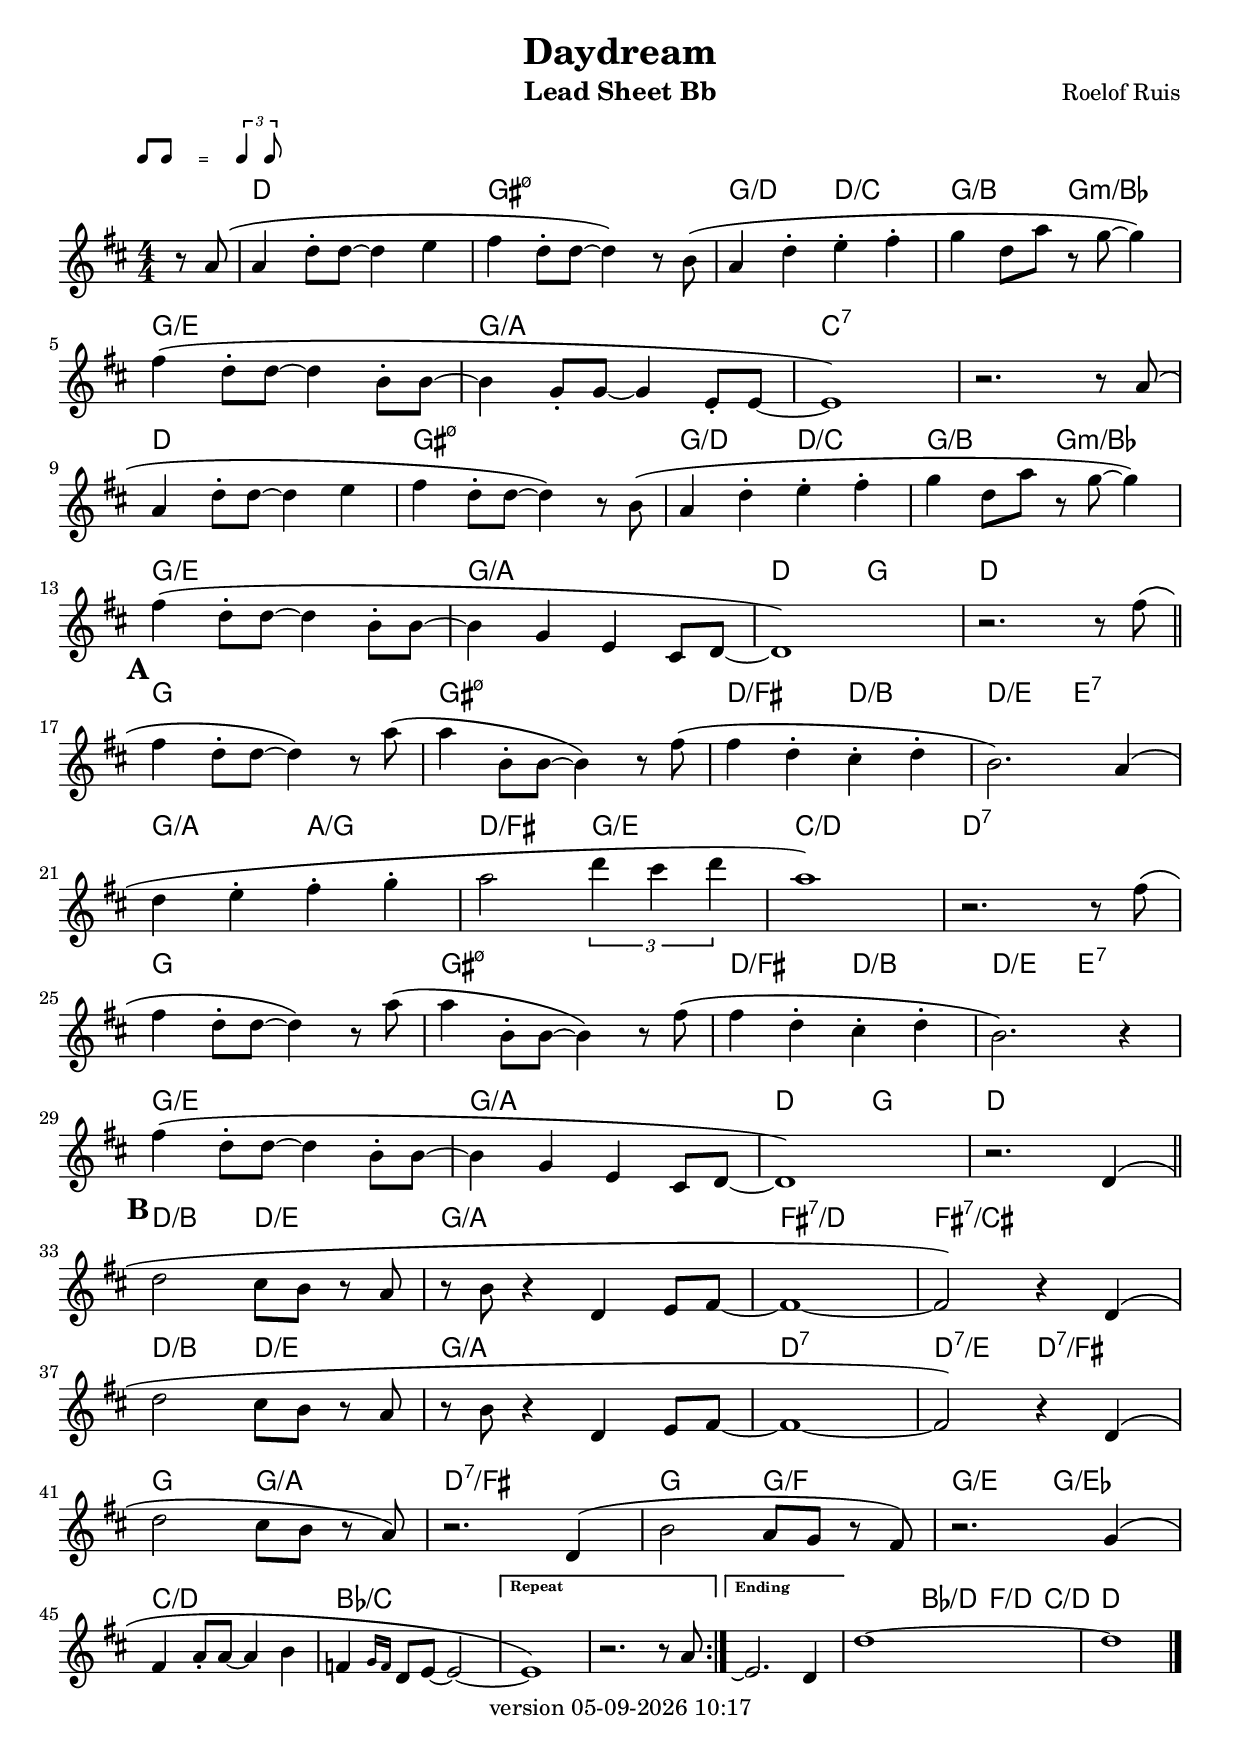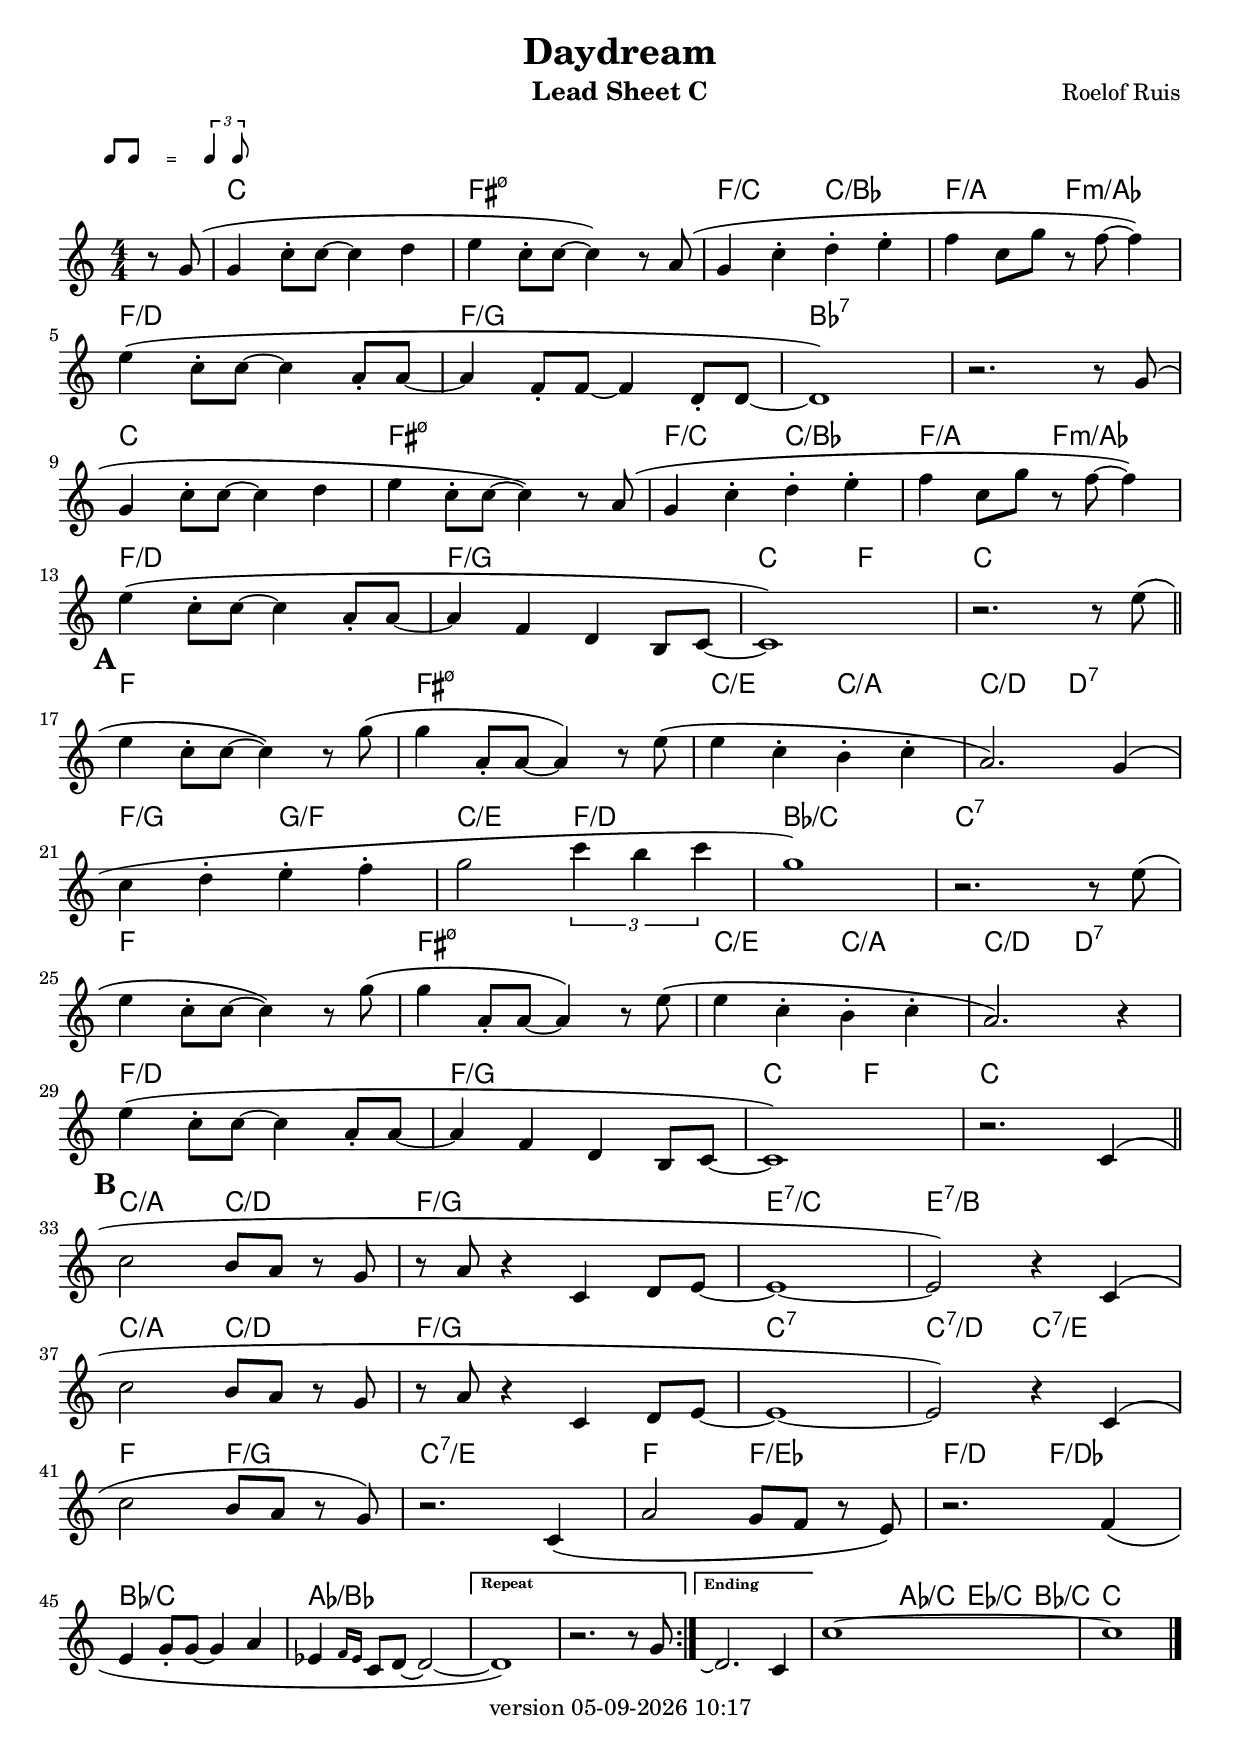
\version "2.24"
% -*- output: ./;

\include "swing.ly"

doubleQuaver = \markup \rhythm { 8[ 8] }
tupletII = \markup \rhythm { \tuplet 3/2 { 4 8 } }

chordmusic = \chordmode {
  \set chordChanges = ##t
  
  \partial 4 s4 |
  c1 |
  fis:m7.5- |
  f2/c c/bes |
  f/a f:m/as |
  f1/d |
  f/g |
  bes1:7 |
  bes:7 |
  
  c1 |
  fis:m7.5- |
  f2/c c/bes |
  f/a f:m/as |
  f1/d |
  f/g |
  c2 f2 |
  c1 |
  
  \mark \default
  
  f1 |
  fis:m7.5- |
  c2/e c/a |
  c2/d d2:7 |
  
  f2/g g/f |
  c/e f/d |
  bes1/c |
  c:7 |
  
  f1 |
  fis:m7.5- |
  c2/e c/a |
  c/d d:7 |
  
  f1/d |
  f/g |
  c2 f |
  c1 |
  
  \mark \default
  
  c2/a c/d |
  f1/g |
  e:7/c |
  e:7/b |
  
  c2/a c/d |
  f1/g |
  c:7 |
  c2:7/d c:7/e |
  
  f2 f/g |
  c1:7/e |
  f2 f/es |
  f/d f/des |
  
  bes1/c |
  as1/bes |
  as1/bes |
  as1/bes |

  as1/bes |
  as4/bes as4/c es4/c bes/c |
  c1 |
  
}


voltaRepeat = \markup { \text \bold "Repeat" }
voltaEnding = \markup { \text \bold "Ending" }

melody = \relative c'' {
  \key c \major
  \numericTimeSignature
  \tweak font-size -2
  \textMark \markup \pad-around #1 { \doubleQuaver = \tupletII }
  \clef treble
  
  \partial 4 r8 g8\( |
  g4 c8-. c8~ c4 d4 |
  e4 c8-. c8~ c4\) r8 a8\( |
  g4 c-. d-. e-. |
  f4 c8 g'8 r8 f8~ f4\) |
  \break
  e4\( c8-. c8~ c4 a8-. a8~ |
  a4 f8-. f8~ f4 d8-. d8~ |
  d1\) |
  r2. r8 g8\( |
  \break
  g4 c8-. c8~ c4 d4 |
  e4 c8-. c8~ c4\) r8 a8\( |
  g4 c-. d-. e-. |
  f4 c8 g'8 r8 f8~ f4\) |
  \break
  e4\( c8-. c8~ c4 a8-. a8~ |
  a4 f4 d4 b8 c8~ |
  c1\) |
  r2. r8 e'8\( |
  \break
  
  \bar "||"
  \mark \default

  e4 c8-. c8~ c4\) r8 g'8\( |
  g4 a,8-. a8~ a4\) r8 e'8\( |
  e4 c-. b-. c-. |
  a2.\) g4\( |
  \break
  c4 d-. e-. f-. |
  g2 \times 2/3 { c4 b c } |
  g1\) |
  r2. r8 e8\(
  \break
  e4 c8-. c8~ c4\) r8 g'8\( |
  g4 a,8-. a8~ a4\) r8 e'8\( |
  e4 c-. b-. c-. |
  a2.\) r4 |
  \break
  e'4\( c8-. c~ c4 a8-. a~ |
  a4 f4 d b8 c~ |
  c1\) |
  r2. c4\( |
  \break
  
  \bar "||"
  \mark \default
  
  c'2 b8 a r8 g |
  r a r4 c,4 d8 e~ |
  e1~ |
  e2\) r4 c4\( |
  \break
  c'2 b8 a r8 g |
  r a r4 c,4 d8 e~ |
  e1~ |
  e2\) r4 c4\( | 
  \break
  c'2 b8 a r8 g\) |
  r2. c,4\( |
  a'2 g8 f r8 e\) |
  r2. f4\( |
  \break
  e4 g8-. g~ g4 a |
  es4 \grace { f16 es } c8 d8~ d2~ |
  \bar "|"
  \set Score.repeatCommands = #(list(list 'volta voltaRepeat) 'start-repeat)
  d1\) |
  r2. r8 g8 |
  \set Score.repeatCommands = #(list(list 'volta voltaEnding) 'end-repeat)
  d2.\repeatTie c4 |
  \set Score.repeatCommands = #'((volta #f))
  c'1~ |
  c1 |

  \bar "|."
}


% --- BOOKS --- %
title = "Daydream"
bookname = "daydream"
composer = "Roelof Ruis"
date = #(strftime "%d-%m-%Y %H:%M" (localtime (current-time)))
docVersion = #(string-append "version " date)

BookLeadSheetBb = \book {
  \bookOutputName #(string-append bookname "_LeadSheetBb")
  \paper {
    indent = 0.0
    ragged-last-bottom = ##f
    print-all-headers = ##f
    max-systems-per-page = 12
  }
  
  \header {
    title = \title
    composer = \composer
    instrument = "Lead Sheet Bb"
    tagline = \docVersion
  }
  
  \score {
    <<
      \new ChordNames { \transpose bes c' { \chordmusic } }
      \new Staff { \transpose bes c' \melody }
    >>
  }
}


BookLeadSheetC = \book {
  \bookOutputName #(string-append bookname "_LeadSheetC")
  \paper {
    indent = 0.0
    ragged-last-bottom = ##f
    print-all-headers = ##f
    max-systems-per-page = 12
  }
  
  \header {
    title = \title
    composer = \composer
    instrument = "Lead Sheet C"
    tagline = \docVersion
  }

  \score {
    <<
      \new ChordNames { \chordmusic }
      \new Staff {  \melody }
    >>
  }
}

Midi = \score {
  \bookOutputName #(string-append bookname "-ensemble")
  <<
    \new ChordNames = "harmony" { 
      \set Staff.midiInstrument = "electric grand"
      \set Staff.midiMinimumVolume = 0.7
      \set Staff.midiMaximumVolume = 0.7
      \unfoldRepeats { \chordmusic }
    }
    \new Staff = "melody" {
      \set Staff.midiInstrument = "tenor sax"
      \set Staff.midiMinimumVolume = 0.6
      \set Staff.midiMaximumVolume = 0.9
      \transpose c c, { \tempo 4=120 \unfoldRepeats \tripletFeel 8 \melody }
    }
  >>
  
  \midi { }
}


\Midi
\BookLeadSheetBb
\BookLeadSheetC